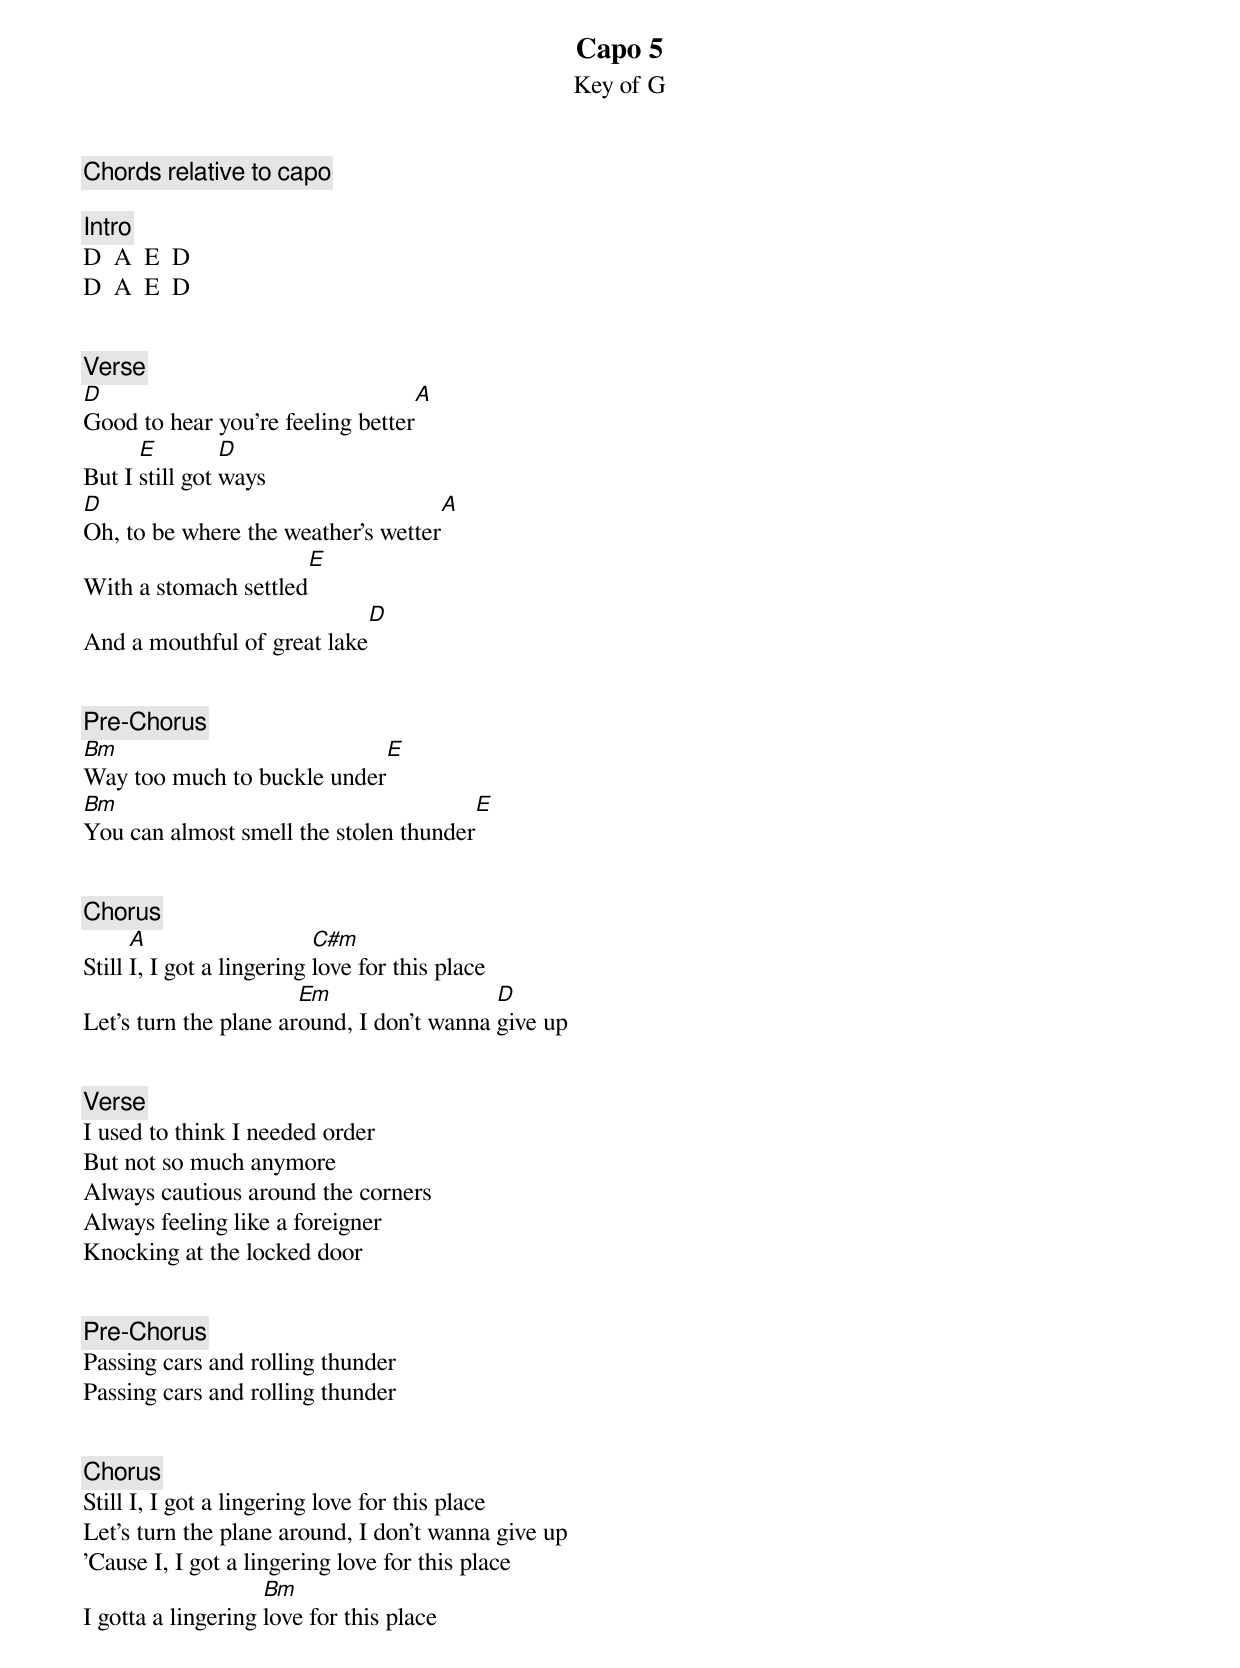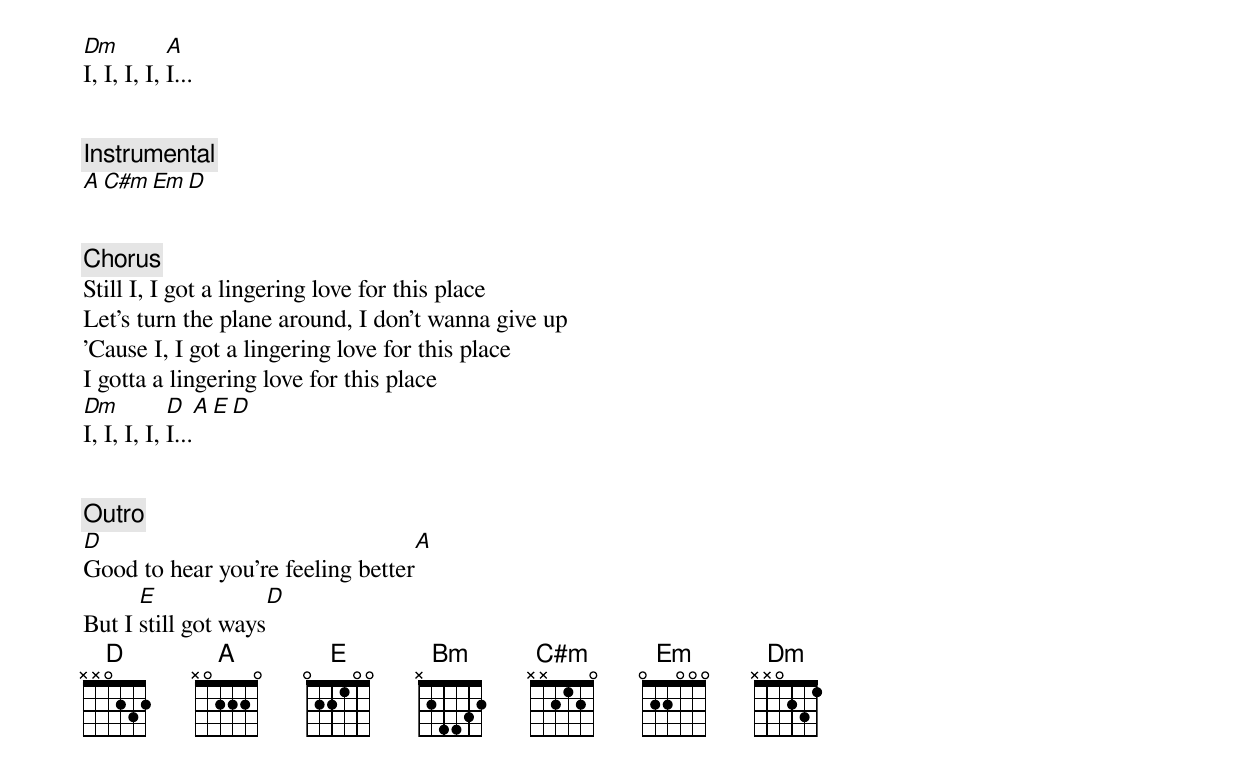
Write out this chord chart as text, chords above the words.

Capo 5
Key of G
Chords relative to capo

[Intro]
D  A  E  D
D  A  E  D


[Verse]
D                                   A
Good to hear you're feeling better
      E         D
But I still got ways
D                                     A
Oh, to be where the weather's wetter
                       E
With a stomach settled
                              D
And a mouthful of great lake


[Pre-Chorus]
Bm                            E
Way too much to buckle under
Bm                                       E
You can almost smell the stolen thunder


[Chorus]
      A                    C#m
Still I, I got a lingering love for this place
                       Em                  D
Let's turn the plane around, I don't wanna give up


[Verse]
I used to think I needed order
But not so much anymore
Always cautious around the corners
Always feeling like a foreigner
Knocking at the locked door


[Pre-Chorus]
Passing cars and rolling thunder
Passing cars and rolling thunder


[Chorus]
Still I, I got a lingering love for this place
Let's turn the plane around, I don't wanna give up
'Cause I, I got a lingering love for this place
                    Bm
I gotta a lingering love for this place
Dm          A
I, I, I, I, I...


[Instrumental]
A  C#m  Em  D


[Chorus]
Still I, I got a lingering love for this place
Let's turn the plane around, I don't wanna give up
'Cause I, I got a lingering love for this place
I gotta a lingering love for this place
Dm          D    A   E   D
I, I, I, I, I...


[Outro]
D                                   A
Good to hear you're feeling better
      E               D
But I still got ways
